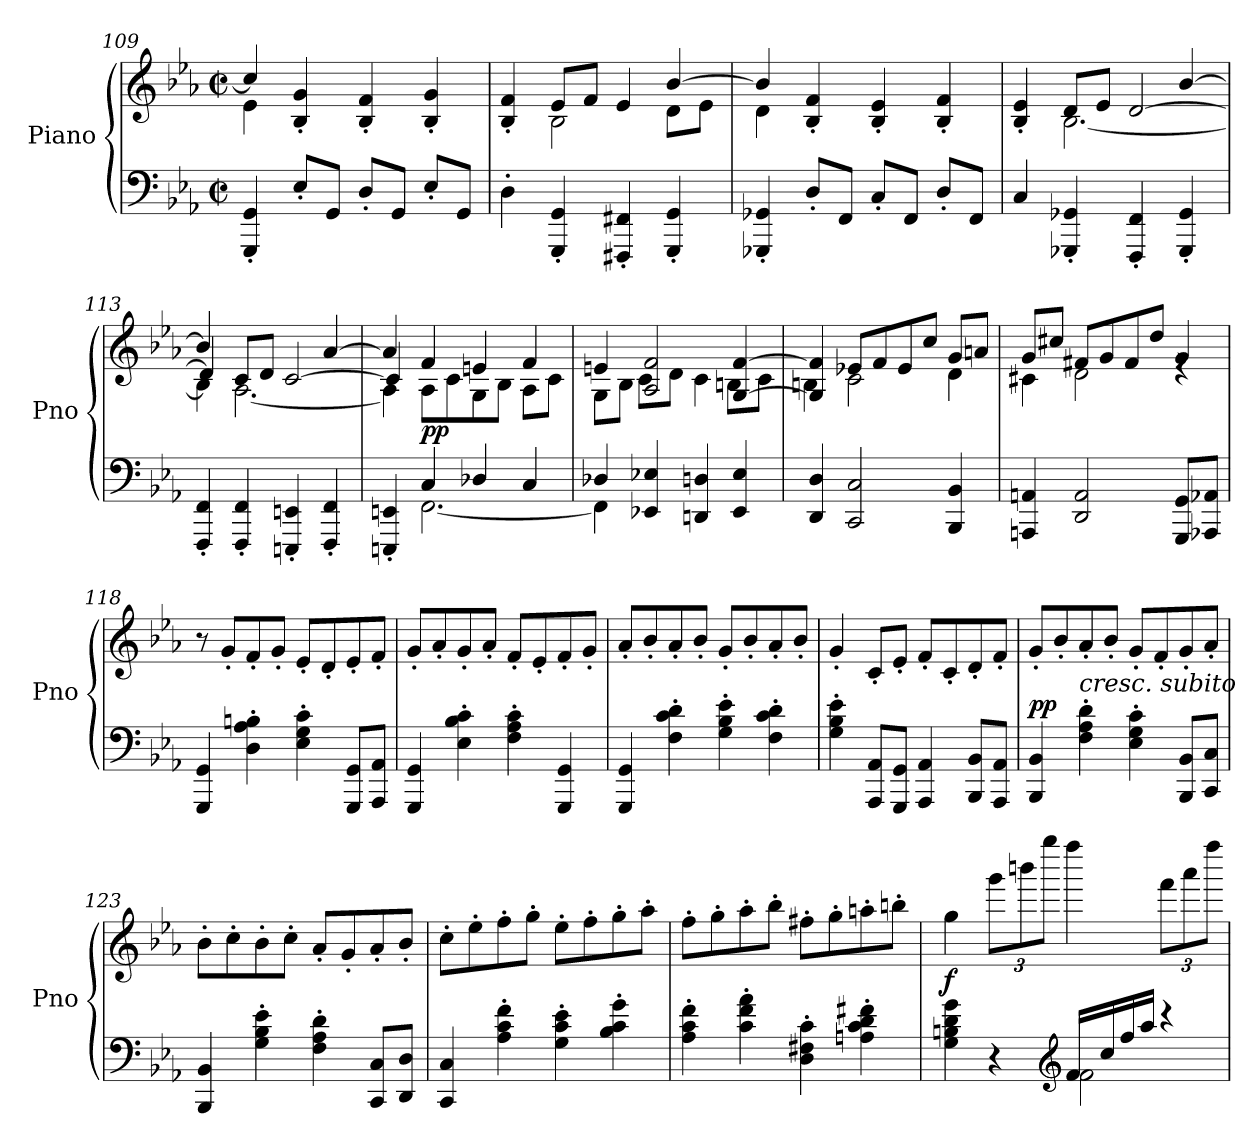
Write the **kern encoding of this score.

**kern	**kern	**dynam
*part1	*part1	*part1
*staff2	*staff1	*staff1/2
*I"Piano	*	*
*I'Pno	*	*
!!LO:LB:g=z
*clefF4	*clefG2	*
*k[b-e-a-]	*k[b-e-a-]	*
*M4/4	*M4/4	*
*met(c|)	*met(c|)	*
=109	=109	=109
*	*^	*
4GGG/' 4GG/'	4cc/]	4e-\	.
8E-'/L	4B-/' 4g/'	4rAyy	.
8GG/J	.	.	.
8D'/L	4B-/' 4f/'	2rAyy	.
8GG/J	.	.	.
8E-'/L	4B-/' 4g/'	.	.
8GG/J	.	.	.
=110	=110	=110	=110
4D'\	4B-/' 4f/'	4rAyy	.
4GGG/' 4GG/'	8e-/L	2B-\	.
.	8f/J	.	.
4FFF#X/' 4FF#X/'	4e-/	.	.
4GGG/' 4GG/'	[4b-/	8d\L	.
.	.	8e-\J	.
=111	=111	=111	=111
4GGG-X/' 4GG-X/'	4b-/]	4d\	.
8D'/L	4B-/' 4f/'	4rAyy	.
8FF/J	.	.	.
8C'/L	4B-/' 4e-/'	2rAyy	.
8FF/J	.	.	.
8D'/L	4B-/' 4f/'	.	.
8FF/J	.	.	.
=112	=112	=112	=112
*	*	*^	*
4C/	4B-/' 4e-/'	4rAyy	2ryy	.
4GGG-X/' 4GG-X/'	8d/L	[2.B-\	.	.
.	8e-/J	.	.	.
4FFF/' 4FF/'	4ryy	.	[2d/	.
4GGG-/' 4GG-/'	[4b-/	.	.	.
=113	=113	=113	=113	=113
4FFF/' 4FF/'	4b-/]	4B-\]	4d/]	.
4FFF/' 4FF/'	8c/L	[2.A-\	4ryy	.
.	8d/J	.	.	.
4EEEn/' 4EEn/'	4ryy	.	[2c/	.
4FFF/' 4FF/'	[4a-/	.	.	.
!!LO:PB:g=z	!!	!!
=114	=114	=114	=114	=114
*^	*	*	*	*
4EEEn/' 4EEn/'	4ryy	4a-/]	4A-\]	4c/]	.
!	!	!	!	!	!LO:DY:a=2
4C/	[2.FF\	4f/	8A-\L	4rffyy	pp
.	.	.	8c\	.	.
4D-X/	.	4en/	8G\	2rddyy	.
.	.	.	8B-\J	.	.
4C/	.	4f/	8A-\L	.	.
.	.	.	8c\J	.	.
*	*	*	*v	*v	*
=115	=115	=115	=115	=115
4D-X/	4FF\]	4en/	8G\L	.
.	.	.	8B-\J	.
4EE-X/ 4E-X/	4rCCyy	2A-/ 2f/	8c\L	.
.	.	.	8d\J	.
4DDn/ 4Dn/	2rCCyy	.	4c\	.
4EE-/ 4E-/	.	[4G/ [4f/	8Bn\L	.
.	.	.	8c\J	.
*v	*v	*	*	*
=116	=116	=116	=116
4DD/ 4D/	4G/] 4f/]	4Bn\	.
2CC/ 2C/	8e-X/L	2c\	.
.	8f/	.	.
.	8e-/	.	.
.	8cc/J	.	.
4BBB-/ 4BB-/	8g/L	4d\	.
.	8an/J	.	.
=117	=117	=117	=117
4AAAn/ 4AAn/	8g/L	4c#X\	.
.	8cc#X/J	.	.
2DD/ 2AA/	8f#X/L	2d\	.
.	8g/	.	.
.	8f#/	.	.
.	8dd/J	.	.
8GGG/ 8GG/L	4g/	4re	.
8AAA-X/ 8AA-X/J	.	.	.
*	*v	*v	*
!!LO:LB:g=z
=118	=118	=118
4GGG/ 4GG/	8r	.
.	8g'/L	.
4D\' 4A-\' 4Bn\'	8f'/	.
.	8g'/J	.
4E-\' 4G\' 4c\'	8e-'/L	.
.	8d'/	.
8GGG/ 8GG/L	8e-'/	.
8AAA-/ 8AA-/J	8f'/J	.
=119	=119	=119
4GGG/ 4GG/	8g'/L	.
.	8a-'/	.
4E-\' 4B-\' 4c\'	8g'/	.
.	8a-'/J	.
4F\' 4A-\' 4c\'	8f'/L	.
.	8e-'/	.
4GGG/ 4GG/	8f'/	.
.	8g'/J	.
=120	=120	=120
4GGG/ 4GG/	8a-'/L	.
.	8b-'/	.
4F\' 4c\' 4d\'	8a-'/	.
.	8b-'/J	.
4G\' 4B-\' 4e-\'	8g'/L	.
.	8b-'/	.
4F\' 4c\' 4d\'	8a-'/	.
.	8b-'/J	.
=121	=121	=121
4G\' 4B-\' 4e-\'	4g'/	.
8AAA-/ 8AA-/L	8c'/L	.
8GGG/ 8GG/J	8e-'/J	.
4AAA-/ 4AA-/	8f'/L	.
.	8c'/	.
8BBB-/ 8BB-/L	8d'/	.
8AAA-/ 8AA-/J	8f'/J	.
!!LO:LB:g=z
=122	=122	=122
!	!	!LO:DY:a=2
4BBB-/ 4BB-/	8g'/L	pp
.	8b-'/	.
!LO:TX:a:i:t=cresc. subito	!	!
4F\' 4A-\' 4d\'	8a-'/	.
.	8b-'/J	.
4E-\' 4G\' 4c\'	8g'/L	.
.	8f'/	.
8BBB-/ 8BB-/L	8g'/	.
8CC/ 8C/J	8a-'/J	.
=123	=123	=123
4BBB-/ 4BB-/	8b-'\L	.
.	8cc'\	.
4G\' 4B-\' 4e-\'	8b-'\	.
.	8cc'\J	.
4F\' 4A-\' 4d\'	8a-'/L	.
.	8g'/	.
8CC/ 8C/L	8a-'/	.
8DD/ 8D/J	8b-'/J	.
=124	=124	=124
4CC/ 4C/	8cc'\L	.
.	8ee-'\	.
4A-\' 4c\' 4f\'	8ff'\	.
.	8gg'\J	.
4G\' 4c\' 4e-\'	8ee-'\L	.
.	8ff'\	.
4B-\' 4c\' 4g\'	8gg'\	.
.	8aa-'\J	.
=125	=125	=125
4A-\' 4c\' 4f\'	8ff'\L	.
.	8gg'\	.
4c\' 4f\' 4a-\'	8aa-'\	.
.	8bb-'\J	.
4D\' 4F#X\' 4c\'	8ff#X'\L	.
.	8gg'\	.
4An\' 4c\' 4d\' 4f#X\'	8aan'\	.
.	8bbn'\J	.
!!LO:LB:g=z
=126	=126	=126
*^	*	*
!	!	!	!LO:DY:b
4G\ 4Bn\ 4d\ 4g\	2ryy	4gg\	f
*	*	*Xbrackettup	*
4r	.	12ggg\L	.
.	.	12bbbn\	.
.	.	12gggg\J	.
*clefG2	*	*	*
16f/LL	2f\	4ffff\	.
16cc/	.	.	.
16ff/	.	.	.
16aa-/JJ	.	.	.
4r	.	12fff\L	.
.	.	12aaa-\	.
.	.	12ffff\J	.
*v	*v	*	*
=	=	=
*-	*-	*-
